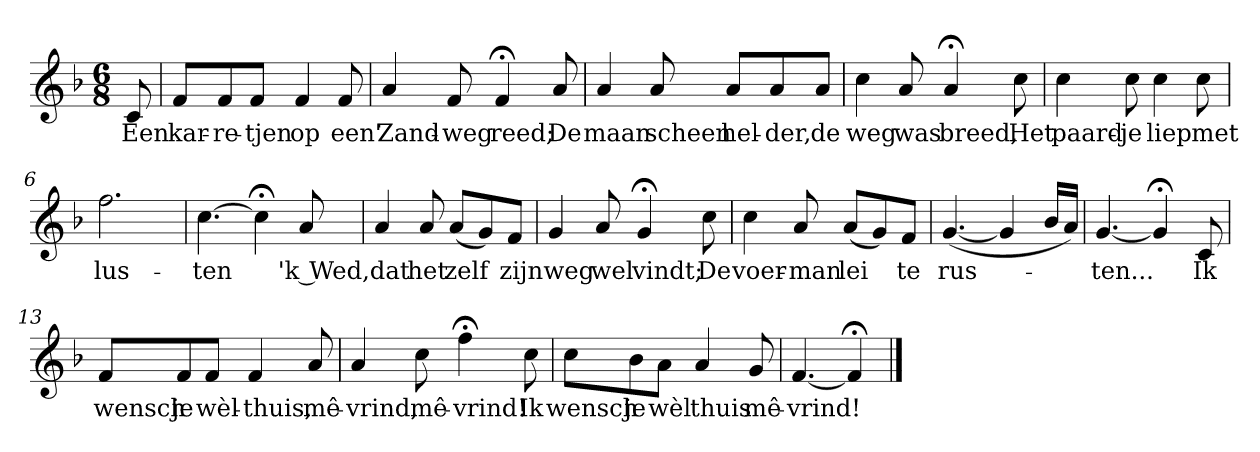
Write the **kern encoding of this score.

**kern	**text
*part1	*part1
*staff1	*staff1
*k[b-]	*
*F:	*
*M6/8	*
*MM120	*
=	=
8c	Een
=1	=1
8fL	kar-
8f	-re-
8fJ	-tjen
4f	op
8f	een'
=2	=2
4a	Zand-
8f	-weg
4f;<	reed;
8a	De
=3	=3
4a	maan
8a	scheen
8aL	hel-
8a	-der,
8aJ	de
=4	=4
4cc	weg
8a	was
4a;<	breed,
8cc	Het
=5	=5
4cc	paard-
8cc	-je
4cc	liep
8cc	met
=6	=6
2.ff	lus-
=7	=7
[4.cc	-ten
4cc;<]	.
8a	'k Wed,
=8	=8
4a	dat
8a	het
(8aL	zelf
8g)	.
8fJ	zijn
=9	=9
4g	weg
8a	wel
4g;<	vindt;
8cc	De
=10	=10
4cc	voer-
8a	-man
(8aL	lei
8g)	.
8fJ	te
=11	=11
([4.g	rus-
4g]	.
16b-LL	.
16aJJ)	.
=12	=12
[4.g	-ten...
4g;<]	.
8c	Ik
=13	=13
8fL	wensch
8f	je
8fJ	wèl-
4f	-thuis,
8a	mê-
=14	=14
4a	-vrind,
8cc	mê-
4ff;<	-vrind!
8cc	Ik
=15	=15
8ccL	wensch
8b-	je
8aJ	wèl
4a	thuis
8g	mê-
=16	=16
[4.f	-vrind!
4f;<]	.
==	==
*-	*-
